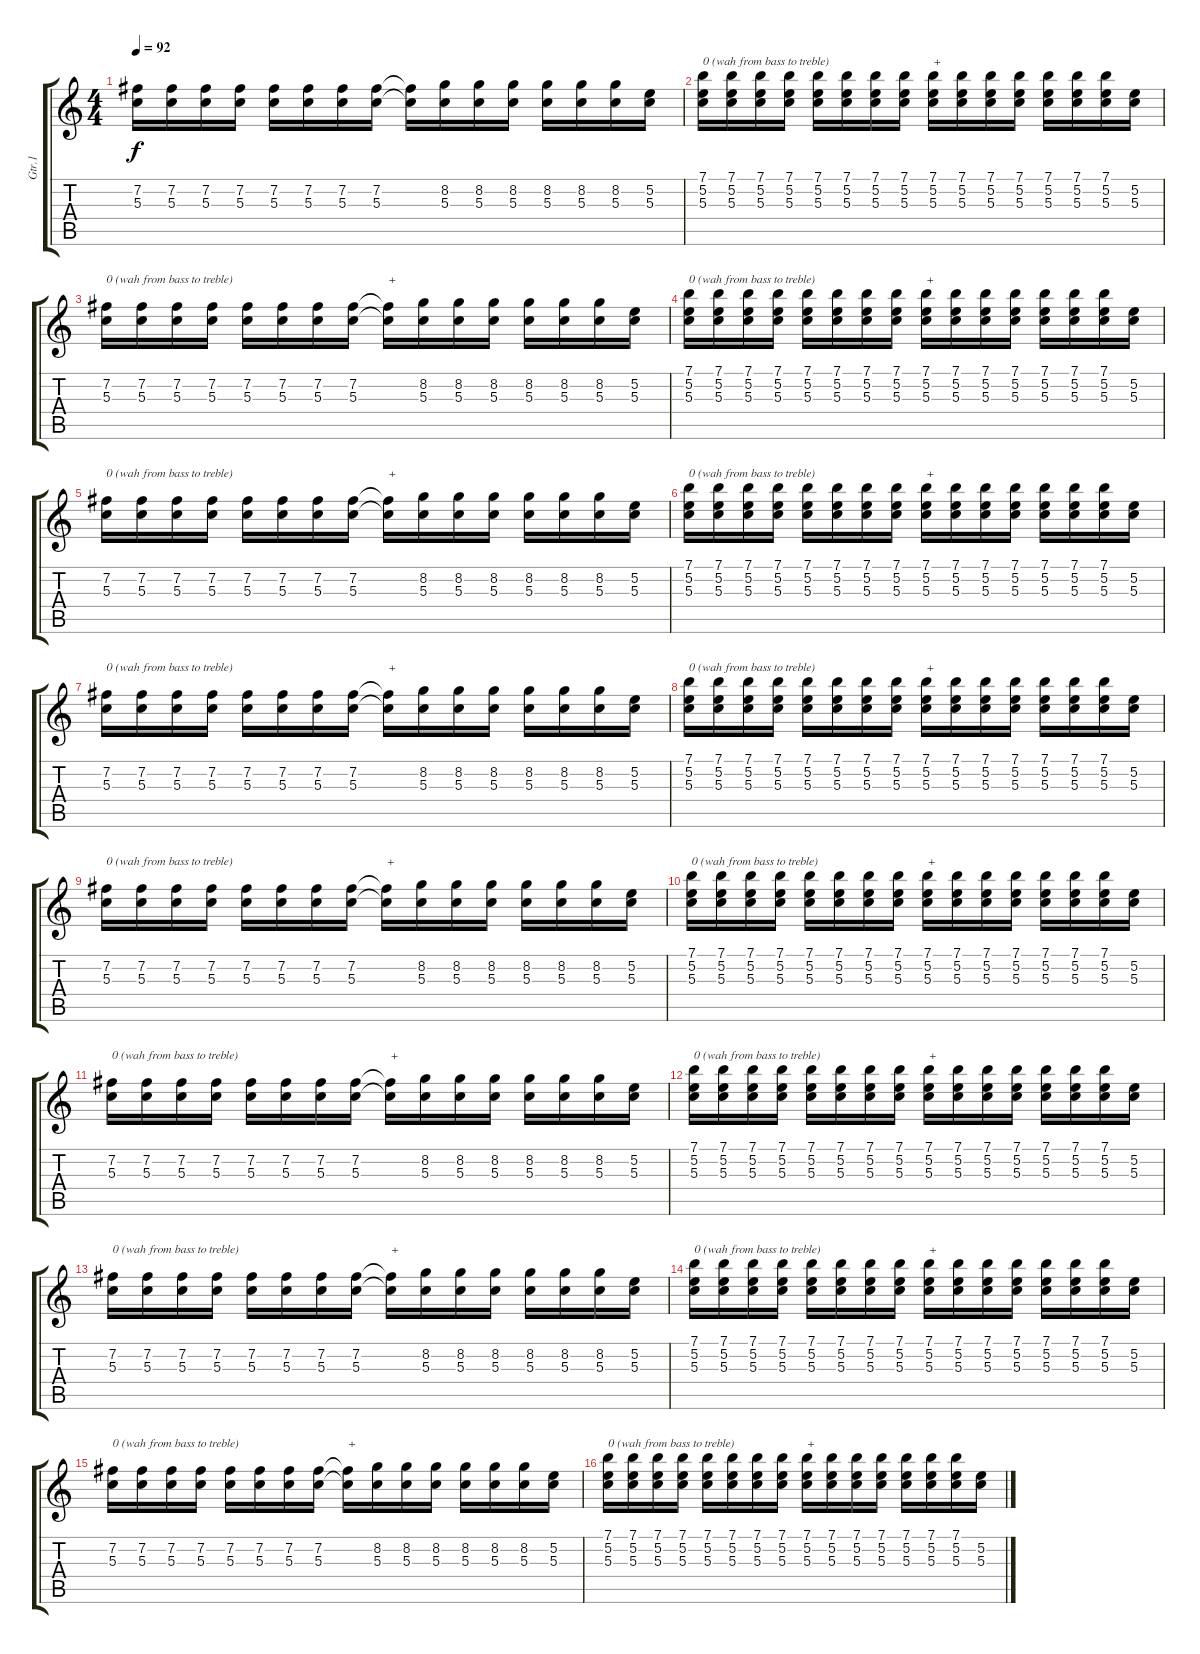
\track ("Gtr.1" "Gtr.1") {instrument overdrivenguitar}
\staff {score tabs}
\tuning (E4 B3 G3 D3 A2 E2) {hide}
\ts (4 4)
\tempo 92
\clef g2
\ks c
(7.2 5.3).16{dy f} (7.2 5.3).16 (7.2 5.3).16 (7.2 5.3).16 (7.2 5.3).16 (7.2 5.3).16 (7.2 5.3).16 (7.2 5.3).16 (7.2{t} 5.3{t}).16 (8.2 5.3).16 (8.2 5.3).16 (8.2 5.3).16 (8.2 5.3).16 (8.2 5.3).16 (8.2 5.3).16 (5.2 5.3).16 |
(7.1 5.2 5.3).16{txt "0 (wah from bass to treble)"} (7.1 5.2 5.3).16 (7.1 5.2 5.3).16 (7.1 5.2 5.3).16 (7.1 5.2 5.3).16 (7.1 5.2 5.3).16 (7.1 5.2 5.3).16 (7.1 5.2 5.3).16 (7.1 5.2 5.3).16{txt "+"} (7.1 5.2 5.3).16 (7.1 5.2 5.3).16 (7.1 5.2 5.3).16 (7.1 5.2 5.3).16 (7.1 5.2 5.3).16 (7.1 5.2 5.3).16 (5.2 5.3).16 |
(7.2 5.3).16{txt "0 (wah from bass to treble)"} (7.2 5.3).16 (7.2 5.3).16 (7.2 5.3).16 (7.2 5.3).16 (7.2 5.3).16 (7.2 5.3).16 (7.2 5.3).16 (7.2{t} 5.3{t}).16{txt "+"} (8.2 5.3).16 (8.2 5.3).16 (8.2 5.3).16 (8.2 5.3).16 (8.2 5.3).16 (8.2 5.3).16 (5.2 5.3).16 |
(7.1 5.2 5.3).16{txt "0 (wah from bass to treble)"} (7.1 5.2 5.3).16 (7.1 5.2 5.3).16 (7.1 5.2 5.3).16 (7.1 5.2 5.3).16 (7.1 5.2 5.3).16 (7.1 5.2 5.3).16 (7.1 5.2 5.3).16 (7.1 5.2 5.3).16{txt "+"} (7.1 5.2 5.3).16 (7.1 5.2 5.3).16 (7.1 5.2 5.3).16 (7.1 5.2 5.3).16 (7.1 5.2 5.3).16 (7.1 5.2 5.3).16 (5.2 5.3).16 |
(7.2 5.3).16{txt "0 (wah from bass to treble)"} (7.2 5.3).16 (7.2 5.3).16 (7.2 5.3).16 (7.2 5.3).16 (7.2 5.3).16 (7.2 5.3).16 (7.2 5.3).16 (7.2{t} 5.3{t}).16{txt "+"} (8.2 5.3).16 (8.2 5.3).16 (8.2 5.3).16 (8.2 5.3).16 (8.2 5.3).16 (8.2 5.3).16 (5.2 5.3).16 |
(7.1 5.2 5.3).16{txt "0 (wah from bass to treble)"} (7.1 5.2 5.3).16 (7.1 5.2 5.3).16 (7.1 5.2 5.3).16 (7.1 5.2 5.3).16 (7.1 5.2 5.3).16 (7.1 5.2 5.3).16 (7.1 5.2 5.3).16 (7.1 5.2 5.3).16{txt "+"} (7.1 5.2 5.3).16 (7.1 5.2 5.3).16 (7.1 5.2 5.3).16 (7.1 5.2 5.3).16 (7.1 5.2 5.3).16 (7.1 5.2 5.3).16 (5.2 5.3).16 |
(7.2 5.3).16{txt "0 (wah from bass to treble)"} (7.2 5.3).16 (7.2 5.3).16 (7.2 5.3).16 (7.2 5.3).16 (7.2 5.3).16 (7.2 5.3).16 (7.2 5.3).16 (7.2{t} 5.3{t}).16{txt "+"} (8.2 5.3).16 (8.2 5.3).16 (8.2 5.3).16 (8.2 5.3).16 (8.2 5.3).16 (8.2 5.3).16 (5.2 5.3).16 |
(7.1 5.2 5.3).16{txt "0 (wah from bass to treble)"} (7.1 5.2 5.3).16 (7.1 5.2 5.3).16 (7.1 5.2 5.3).16 (7.1 5.2 5.3).16 (7.1 5.2 5.3).16 (7.1 5.2 5.3).16 (7.1 5.2 5.3).16 (7.1 5.2 5.3).16{txt "+"} (7.1 5.2 5.3).16 (7.1 5.2 5.3).16 (7.1 5.2 5.3).16 (7.1 5.2 5.3).16 (7.1 5.2 5.3).16 (7.1 5.2 5.3).16 (5.2 5.3).16 |
(7.2 5.3).16{txt "0 (wah from bass to treble)"} (7.2 5.3).16 (7.2 5.3).16 (7.2 5.3).16 (7.2 5.3).16 (7.2 5.3).16 (7.2 5.3).16 (7.2 5.3).16 (7.2{t} 5.3{t}).16{txt "+"} (8.2 5.3).16 (8.2 5.3).16 (8.2 5.3).16 (8.2 5.3).16 (8.2 5.3).16 (8.2 5.3).16 (5.2 5.3).16 |
(7.1 5.2 5.3).16{txt "0 (wah from bass to treble)"} (7.1 5.2 5.3).16 (7.1 5.2 5.3).16 (7.1 5.2 5.3).16 (7.1 5.2 5.3).16 (7.1 5.2 5.3).16 (7.1 5.2 5.3).16 (7.1 5.2 5.3).16 (7.1 5.2 5.3).16{txt "+"} (7.1 5.2 5.3).16 (7.1 5.2 5.3).16 (7.1 5.2 5.3).16 (7.1 5.2 5.3).16 (7.1 5.2 5.3).16 (7.1 5.2 5.3).16 (5.2 5.3).16 |
(7.2 5.3).16{txt "0 (wah from bass to treble)"} (7.2 5.3).16 (7.2 5.3).16 (7.2 5.3).16 (7.2 5.3).16 (7.2 5.3).16 (7.2 5.3).16 (7.2 5.3).16 (7.2{t} 5.3{t}).16{txt "+"} (8.2 5.3).16 (8.2 5.3).16 (8.2 5.3).16 (8.2 5.3).16 (8.2 5.3).16 (8.2 5.3).16 (5.2 5.3).16 |
(7.1 5.2 5.3).16{txt "0 (wah from bass to treble)"} (7.1 5.2 5.3).16 (7.1 5.2 5.3).16 (7.1 5.2 5.3).16 (7.1 5.2 5.3).16 (7.1 5.2 5.3).16 (7.1 5.2 5.3).16 (7.1 5.2 5.3).16 (7.1 5.2 5.3).16{txt "+"} (7.1 5.2 5.3).16 (7.1 5.2 5.3).16 (7.1 5.2 5.3).16 (7.1 5.2 5.3).16 (7.1 5.2 5.3).16 (7.1 5.2 5.3).16 (5.2 5.3).16 |
(7.2 5.3).16{txt "0 (wah from bass to treble)"} (7.2 5.3).16 (7.2 5.3).16 (7.2 5.3).16 (7.2 5.3).16 (7.2 5.3).16 (7.2 5.3).16 (7.2 5.3).16 (7.2{t} 5.3{t}).16{txt "+"} (8.2 5.3).16 (8.2 5.3).16 (8.2 5.3).16 (8.2 5.3).16 (8.2 5.3).16 (8.2 5.3).16 (5.2 5.3).16 |
(7.1 5.2 5.3).16{txt "0 (wah from bass to treble)"} (7.1 5.2 5.3).16 (7.1 5.2 5.3).16 (7.1 5.2 5.3).16 (7.1 5.2 5.3).16 (7.1 5.2 5.3).16 (7.1 5.2 5.3).16 (7.1 5.2 5.3).16 (7.1 5.2 5.3).16{txt "+"} (7.1 5.2 5.3).16 (7.1 5.2 5.3).16 (7.1 5.2 5.3).16 (7.1 5.2 5.3).16 (7.1 5.2 5.3).16 (7.1 5.2 5.3).16 (5.2 5.3).16 |
(7.2 5.3).16{txt "0 (wah from bass to treble)"} (7.2 5.3).16 (7.2 5.3).16 (7.2 5.3).16 (7.2 5.3).16 (7.2 5.3).16 (7.2 5.3).16 (7.2 5.3).16 (7.2{t} 5.3{t}).16{txt "+"} (8.2 5.3).16 (8.2 5.3).16 (8.2 5.3).16 (8.2 5.3).16 (8.2 5.3).16 (8.2 5.3).16 (5.2 5.3).16 |
(7.1 5.2 5.3).16{txt "0 (wah from bass to treble)"} (7.1 5.2 5.3).16 (7.1 5.2 5.3).16 (7.1 5.2 5.3).16 (7.1 5.2 5.3).16 (7.1 5.2 5.3).16 (7.1 5.2 5.3).16 (7.1 5.2 5.3).16 (7.1 5.2 5.3).16{txt "+"} (7.1 5.2 5.3).16 (7.1 5.2 5.3).16 (7.1 5.2 5.3).16 (7.1 5.2 5.3).16 (7.1 5.2 5.3).16 (7.1 5.2 5.3).16 (5.2 5.3).16
